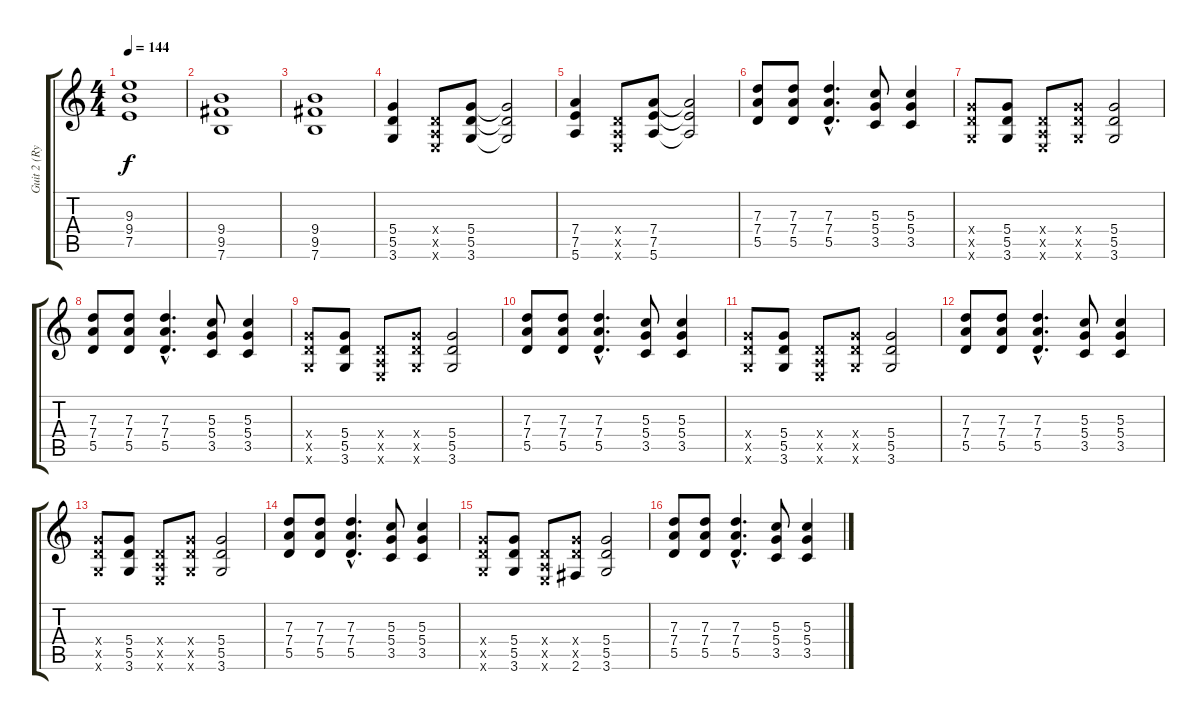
\track ("Guit 2 (Rythm)" "Guit 2 (Ry") {instrument distortionguitar}
\staff {score tabs}
\tuning (E4 B3 G3 D3 A2 E2) {hide}
\ts (4 4)
\tempo 144
\clef g2
\ks c
(9.3 9.4 7.5).1{dy f} |
(9.4 9.5 7.6).1 |
(9.4 9.5 7.6).1 |
(5.4 5.5 3.6).4 (0.4{x} 0.5{x} 0.6{x}).8 (5.4 5.5 3.6).8 (5.4{t} 5.5{t} 3.6{t}).2 |
(7.4 7.5 5.6).4 (0.4{x} 0.5{x} 0.6{x}).8 (7.4 7.5 5.6).8 (7.4{t} 7.5{t} 5.6{t}).2 |
(7.3 7.4 5.5).8 (7.3 7.4 5.5).8 (7.3{hac} 7.4{hac} 5.5{hac}).4{d} (5.3 5.4 3.5).8 (5.3 5.4 3.5).4 |
(5.4{x} 5.5{x} 3.6{x}).8 (5.4 5.5 3.6).8 (0.4{x} 0.5{x} 0.6{x}).8 (5.4{x} 5.5{x} 3.6{x}).8 (5.4 5.5 3.6).2 |
(7.3 7.4 5.5).8 (7.3 7.4 5.5).8 (7.3{hac} 7.4{hac} 5.5{hac}).4{d} (5.3 5.4 3.5).8 (5.3 5.4 3.5).4 |
(5.4{x} 5.5{x} 3.6{x}).8 (5.4 5.5 3.6).8 (0.4{x} 0.5{x} 0.6{x}).8 (5.4{x} 5.5{x} 3.6{x}).8 (5.4 5.5 3.6).2 |
(7.3 7.4 5.5).8 (7.3 7.4 5.5).8 (7.3{hac} 7.4{hac} 5.5{hac}).4{d} (5.3 5.4 3.5).8 (5.3 5.4 3.5).4 |
(5.4{x} 5.5{x} 3.6{x}).8 (5.4 5.5 3.6).8 (0.4{x} 0.5{x} 0.6{x}).8 (5.4{x} 5.5{x} 3.6{x}).8 (5.4 5.5 3.6).2 |
(7.3 7.4 5.5).8 (7.3 7.4 5.5).8 (7.3{hac} 7.4{hac} 5.5{hac}).4{d} (5.3 5.4 3.5).8 (5.3 5.4 3.5).4 |
(5.4{x} 5.5{x} 3.6{x}).8 (5.4 5.5 3.6).8 (0.4{x} 0.5{x} 0.6{x}).8 (5.4{x} 5.5{x} 3.6{x}).8 (5.4 5.5 3.6).2 |
(7.3 7.4 5.5).8 (7.3 7.4 5.5).8 (7.3{hac} 7.4{hac} 5.5{hac}).4{d} (5.3 5.4 3.5).8 (5.3 5.4 3.5).4 |
(5.4{x} 5.5{x} 3.6{x}).8 (5.4 5.5 3.6).8 (0.4{x} 0.5{x} 0.6{x}).8 (5.4{x} 5.5{x} 2.6).8 (5.4 5.5 3.6).2 |
(7.3 7.4 5.5).8 (7.3 7.4 5.5).8 (7.3{hac} 7.4{hac} 5.5{hac}).4{d} (5.3 5.4 3.5).8 (5.3 5.4 3.5).4
